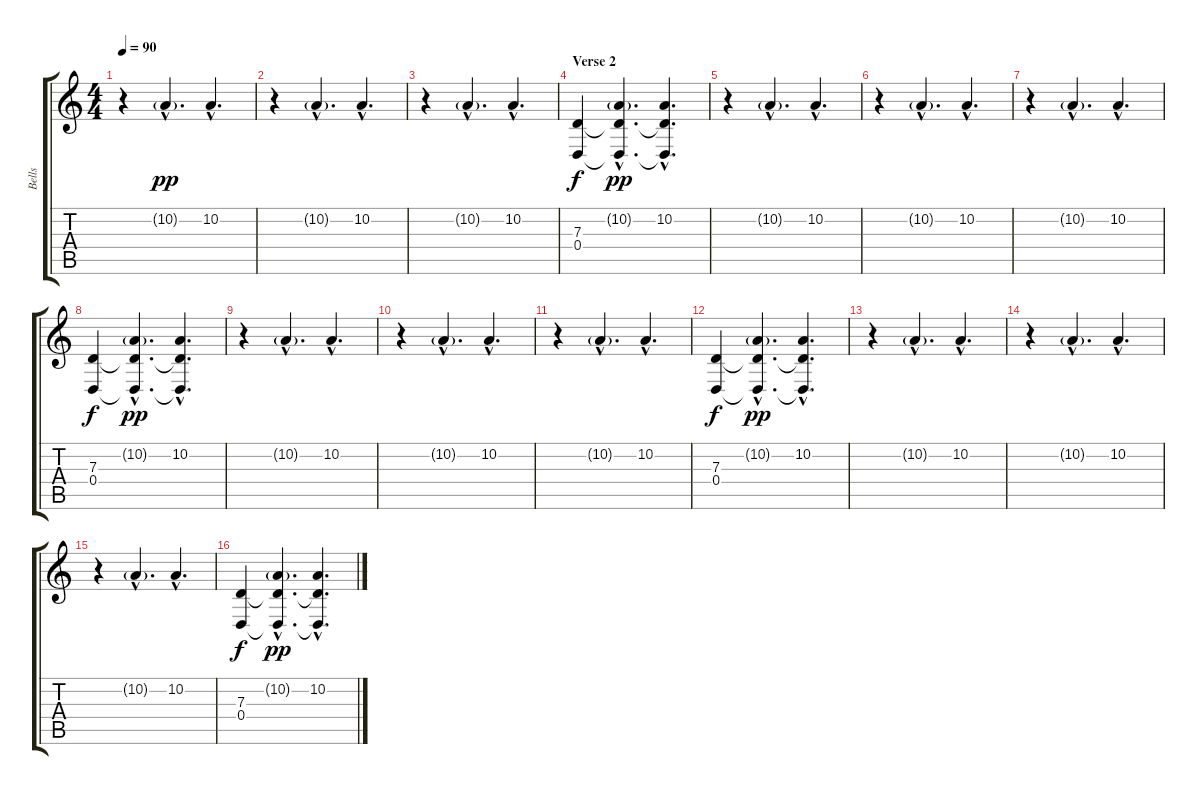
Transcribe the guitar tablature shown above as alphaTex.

\track ("Bells" "Bells") {instrument tubularbells}
\staff {score tabs}
\tuning (E4 B3 G3 D3 A2 E2) {hide}
\ts (4 4)
\tempo 90
\clef g2
\ks c
r.4{dy pp} 10.2{g hac}.4{d} 10.2{hac}.4{d} |
r.4 10.2{g hac}.4{d} 10.2{hac}.4{d} |
r.4 10.2{g hac}.4{d} 10.2{hac}.4{d} |
\section ("" "Verse 2")
(7.3 0.4).4{dy f instrument tubularbells} (10.2{g hac} 7.3{hac t} 0.4{hac t}).4{d dy pp} (10.2{hac} 7.3{hac t} 0.4{hac t}).4{d} |
r.4 10.2{g hac}.4{d} 10.2{hac}.4{d} |
r.4 10.2{g hac}.4{d} 10.2{hac}.4{d} |
r.4 10.2{g hac}.4{d} 10.2{hac}.4{d} |
(7.3 0.4).4{dy f instrument tubularbells} (10.2{g hac} 7.3{hac t} 0.4{hac t}).4{d dy pp} (10.2{hac} 7.3{hac t} 0.4{hac t}).4{d} |
r.4 10.2{g hac}.4{d} 10.2{hac}.4{d} |
r.4 10.2{g hac}.4{d} 10.2{hac}.4{d} |
r.4 10.2{g hac}.4{d} 10.2{hac}.4{d} |
(7.3 0.4).4{dy f instrument tubularbells} (10.2{g hac} 7.3{hac t} 0.4{hac t}).4{d dy pp} (10.2{hac} 7.3{hac t} 0.4{hac t}).4{d} |
r.4 10.2{g hac}.4{d} 10.2{hac}.4{d} |
r.4 10.2{g hac}.4{d} 10.2{hac}.4{d} |
r.4 10.2{g hac}.4{d} 10.2{hac}.4{d} |
(7.3 0.4).4{dy f instrument tubularbells} (10.2{g hac} 7.3{hac t} 0.4{hac t}).4{d dy pp} (10.2{hac} 7.3{hac t} 0.4{hac t}).4{d}
